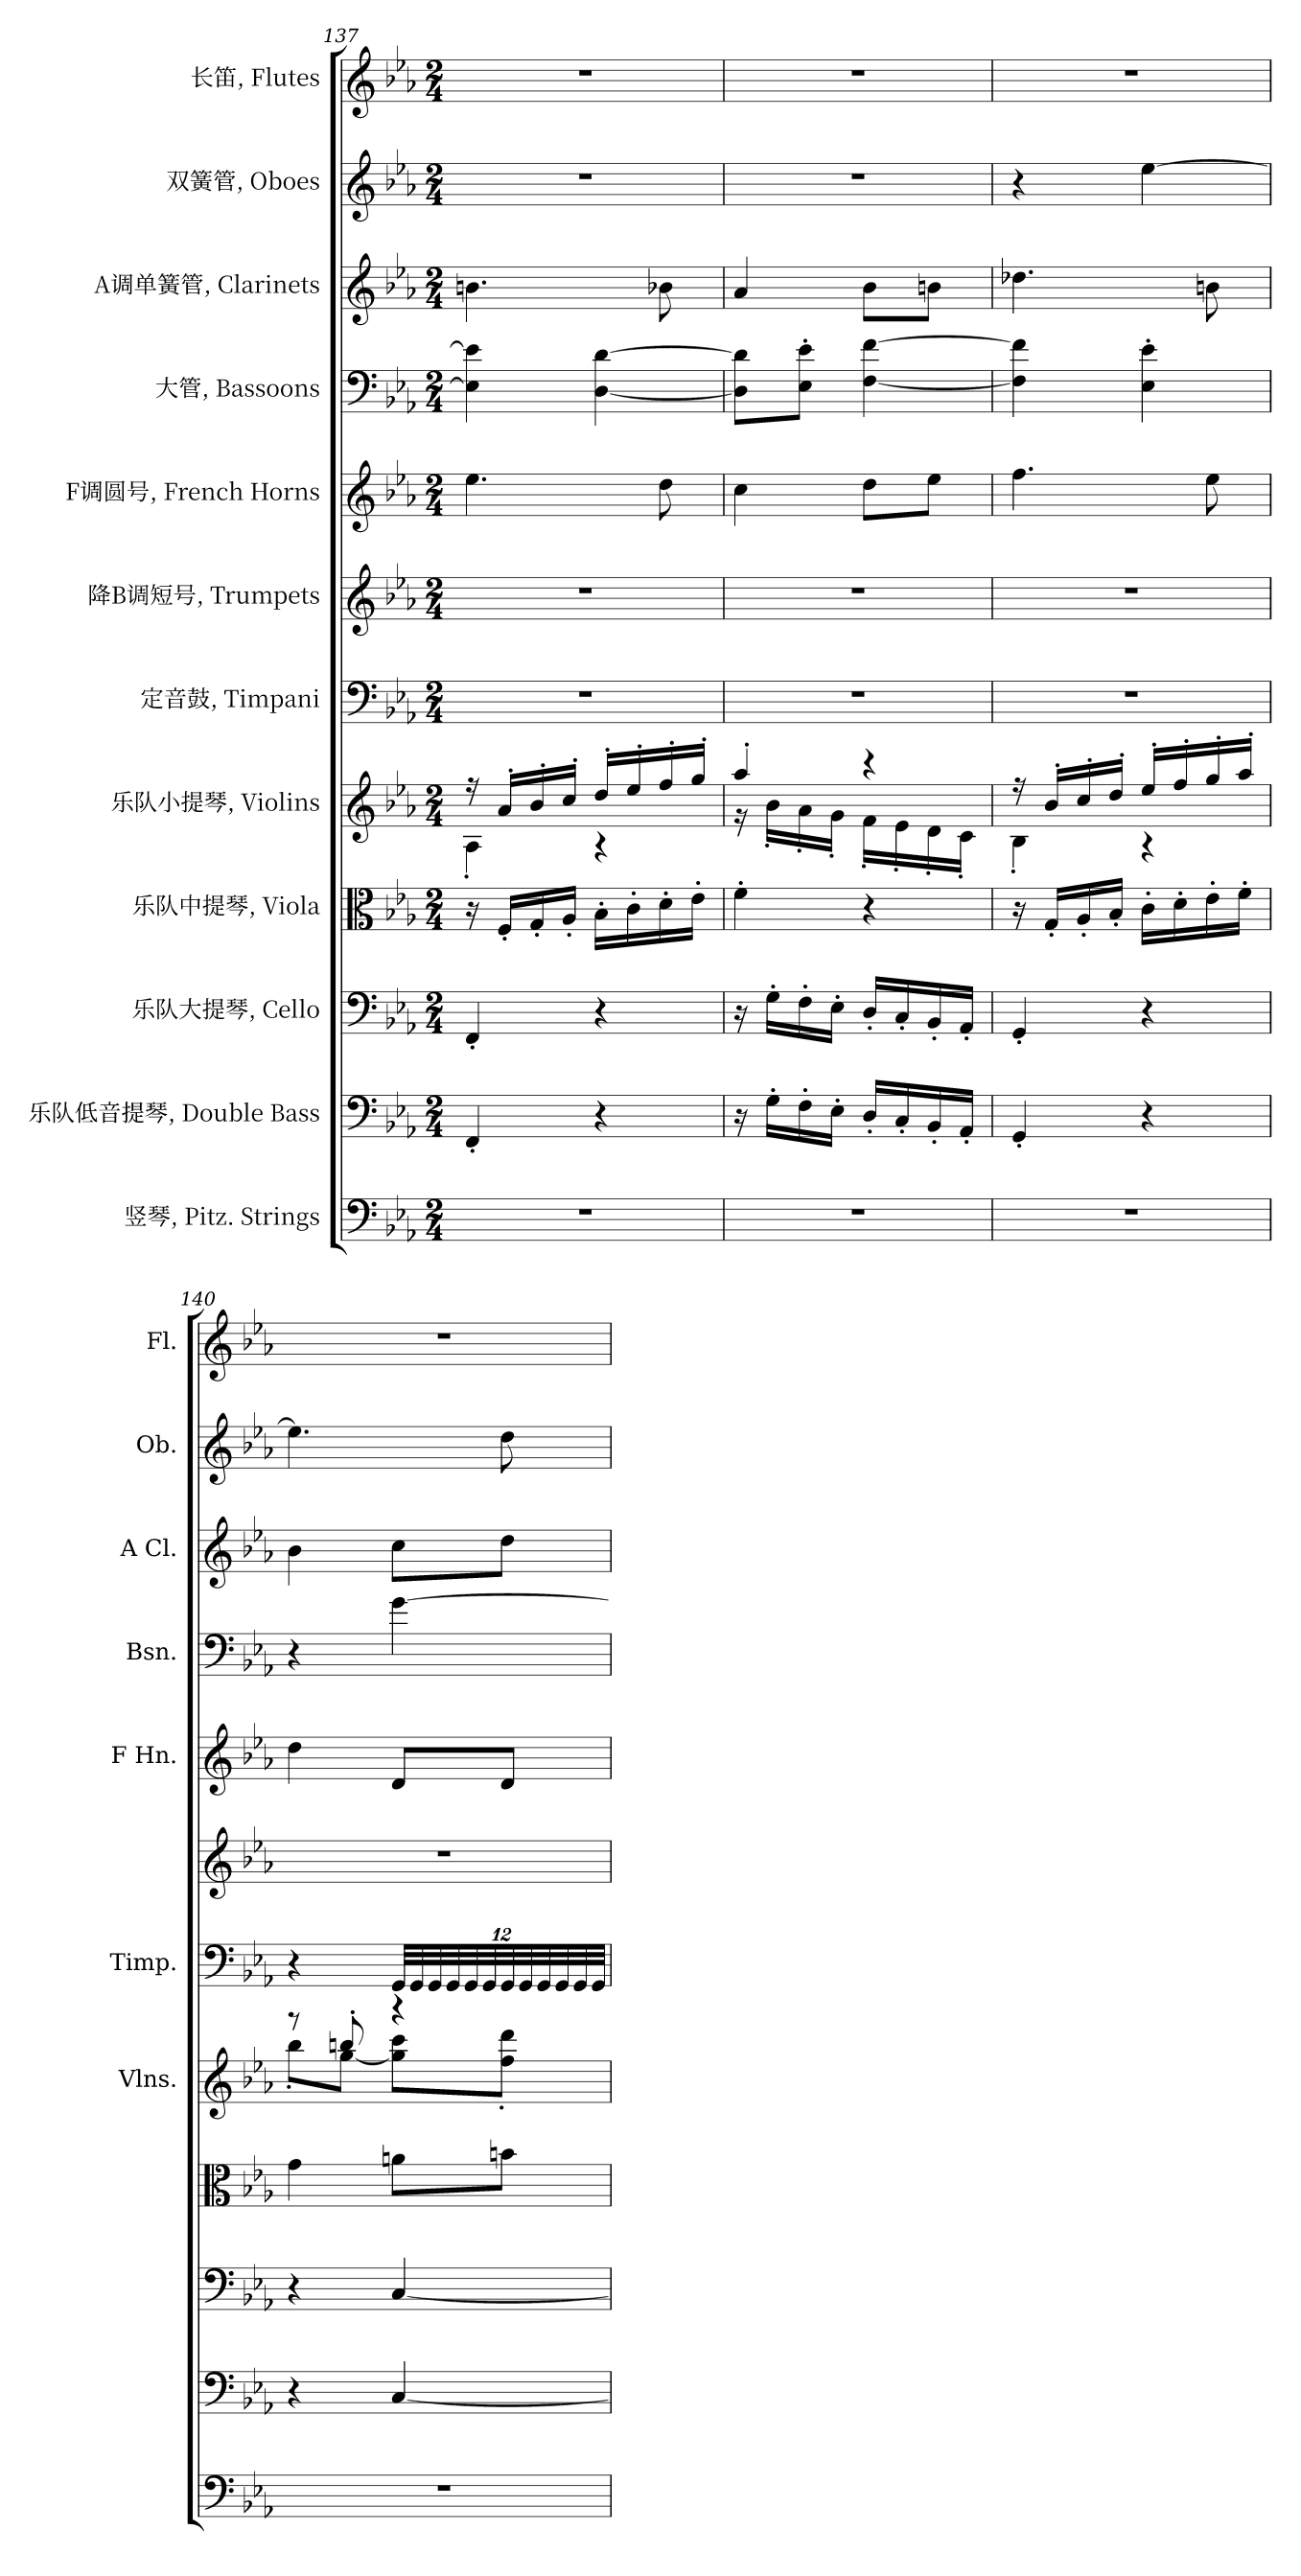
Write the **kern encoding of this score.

**kern	**kern	**kern	**kern	**kern	**kern	**kern	**kern	**kern	**kern	**kern	**kern
*part12	*part11	*part10	*part9	*part8	*part7	*part6	*part5	*part4	*part3	*part2	*part1
*staff12	*staff11	*staff10	*staff9	*staff8	*staff7	*staff6	*staff5	*staff4	*staff3	*staff2	*staff1
*I"竖琴, Pitz. Strings	*I"乐队低音提琴, Double Bass	*I"乐队大提琴, Cello	*I"乐队中提琴, Viola	*I"乐队小提琴, Violins	*I"定音鼓, Timpani	*I"降B调短号, Trumpets	*I"F调圆号, French Horns	*I"大管, Bassoons	*I"A调单簧管, Clarinets	*I"双簧管, Oboes	*I"长笛, Flutes
*	*	*	*	*I'Vlns.	*I'Timp.	*	*I'F Hn.	*I'Bsn.	*I'A Cl.	*I'Ob.	*I'Fl.
*clefF4	*clefF4	*clefF4	*clefC3	*clefG2	*clefF4	*clefG2	*clefG2	*clefF4	*clefG2	*clefG2	*clefG2
*	*ITrd7c12	*	*	*	*	*ITrd1c2	*ITrd4c7	*	*ITrd2c3	*	*
*k[b-e-a-]	*k[b-e-a-]	*k[b-e-a-]	*k[b-e-a-]	*k[b-e-a-]	*k[b-e-a-]	*k[b-e-a-d-g-]	*k[b-e-a-d-]	*k[b-e-a-]	*k[]	*k[b-e-a-]	*k[b-e-a-]
*M2/4	*M2/4	*M2/4	*M2/4	*M2/4	*M2/4	*M2/4	*M2/4	*M2/4	*M2/4	*M2/4	*M2/4
=137	=137	=137	=137	=137	=137	=137	=137	=137	=137	=137	=137
*	*	*	*	*^	*	*	*	*	*	*	*
2r	4FFF'/	4FF'/	16r	16r	4A-'\	2r	2r	4.a-\	4E-\] 4e-\]	4.g#X\	2r	2r
.	.	.	16F'/LL	16a-'/LL	.	.	.	.	.	.	.	.
.	.	.	16G'/	16b-'/	.	.	.	.	.	.	.	.
.	.	.	16A-'/JJ	16cc'/JJ	.	.	.	.	.	.	.	.
.	4r	4r	16B-'\LL	16dd'/LL	4r	.	.	.	[4D\ [4d\	.	.	.
.	.	.	16c'\	16ee-'/	.	.	.	.	.	.	.	.
.	.	.	16d'\	16ff'/	.	.	.	8g\	.	8gn\	.	.
.	.	.	16e-'\JJ	16gg'/JJ	.	.	.	.	.	.	.	.
=138	=138	=138	=138	=138	=138	=138	=138	=138	=138	=138	=138	=138
2r	16r	16r	4f'\	4aa-'/	16r	2r	2r	4f\	8D\] 8d\]L	4f/	2r	2r
.	16GG'\LL	16G'\LL	.	.	16b-'\LL	.	.	.	.	.	.	.
.	16FF'\	16F'\	.	.	16a-'\	.	.	.	8E-\' 8e-\'J	.	.	.
.	16EE-'\JJ	16E-'\JJ	.	.	16g'\JJ	.	.	.	.	.	.	.
.	16DD'/LL	16D'/LL	4r	4r	16f'\LL	.	.	8g\L	[4F\ [4f\	8g\L	.	.
.	16CC'/	16C'/	.	.	16e-'\	.	.	.	.	.	.	.
.	16BBB-'/	16BB-'/	.	.	16d'\	.	.	8a-\J	.	8g#X\J	.	.
.	16AAA-'/JJ	16AA-'/JJ	.	.	16c'\JJ	.	.	.	.	.	.	.
!!LO:PB:g=z
=139	=139	=139	=139	=139	=139	=139	=139	=139	=139	=139	=139	=139
2r	4GGG'/	4GG'/	16r	16r	4B-'\	2r	2r	4.b-\	4F\] 4f\]	4.b-X\	4r	2r
.	.	.	16G'/LL	16b-'/LL	.	.	.	.	.	.	.	.
.	.	.	16A-'/	16cc'/	.	.	.	.	.	.	.	.
.	.	.	16B-'/JJ	16dd'/JJ	.	.	.	.	.	.	.	.
.	4r	4r	16c'\LL	16ee-'/LL	4r	.	.	.	4E-\' 4e-\'	.	[4ee-\	.
.	.	.	16d'\	16ff'/	.	.	.	.	.	.	.	.
.	.	.	16e-'\	16gg'/	.	.	.	8a-\	.	8g#X\	.	.
.	.	.	16f'\JJ	16aa-'/JJ	.	.	.	.	.	.	.	.
=140	=140	=140	=140	=140	=140	=140	=140	=140	=140	=140	=140	=140
2r	4r	4r	4g\	8r	8bb-'\L	4r	2r	4g\	4r	4g\	4.ee-\]	2r
.	.	.	.	8bbn'/	[8gg\J	.	.	.	.	.	.	.
*	*	*	*	*	*	*Xbrackettup	*	*	*	*	*	*
.	[4CC/	[4C/	8an\L	4r	8gg\] 8ccc\L	48GG/LLL	.	8G/L	[4g\	8a\L	.	.
.	.	.	.	.	.	48GG/	.	.	.	.	.	.
.	.	.	.	.	.	48GG/	.	.	.	.	.	.
.	.	.	.	.	.	48GG/	.	.	.	.	.	.
.	.	.	.	.	.	48GG/	.	.	.	.	.	.
.	.	.	.	.	.	48GG/	.	.	.	.	.	.
.	.	.	8bn\J	.	8ff\' 8ddd\'J	48GG/	.	8G/J	.	8b\J	8dd\	.
.	.	.	.	.	.	48GG/	.	.	.	.	.	.
.	.	.	.	.	.	48GG/	.	.	.	.	.	.
.	.	.	.	.	.	48GG/	.	.	.	.	.	.
.	.	.	.	.	.	48GG/	.	.	.	.	.	.
.	.	.	.	.	.	48GG/JJJ	.	.	.	.	.	.
*	*	*	*	*v	*v	*	*	*	*	*	*	*
=	=	=	=	=	=	=	=	=	=	=	=
*-	*-	*-	*-	*-	*-	*-	*-	*-	*-	*-	*-
